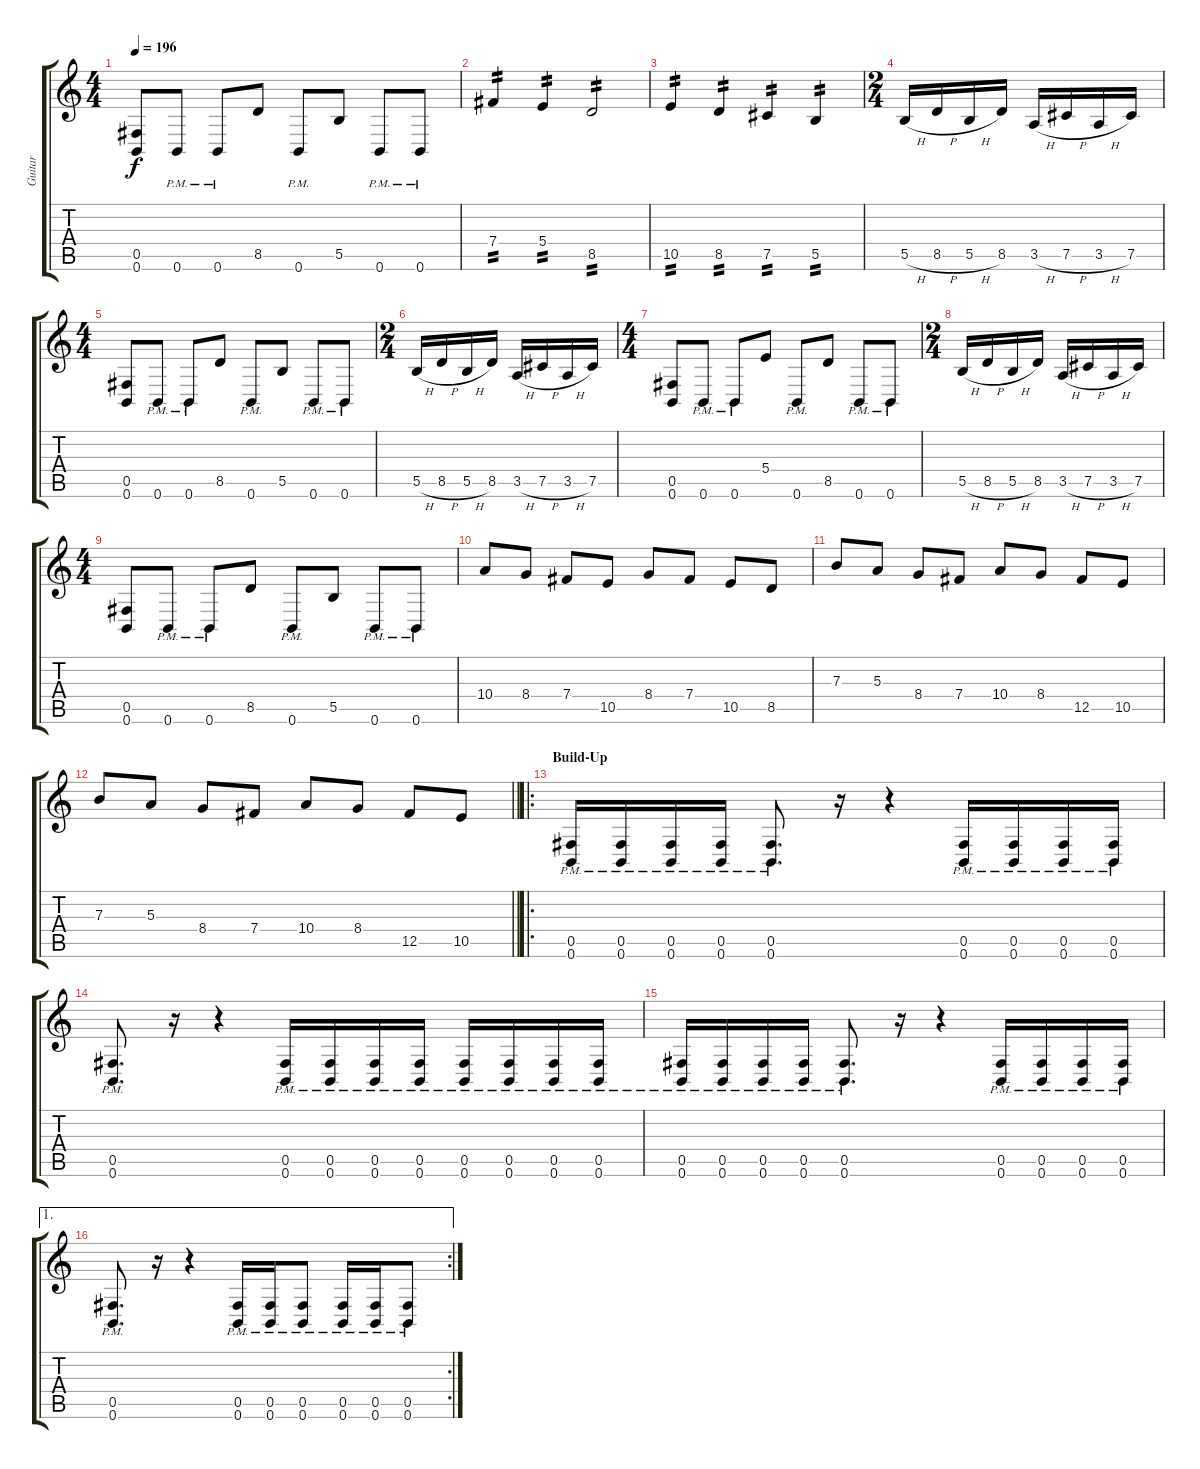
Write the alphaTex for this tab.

\track ("Guitar" "Guitar") {instrument distortionguitar}
\staff {score tabs}
\tuning (Db4 Ab3 E3 B2 Gb2 B1) {hide}
\ts (4 4)
\tempo 196
\clef g2
\ks c
(0.5 0.6).8{dy f} 0.6{pm}.8 0.6{pm}.8 8.5.8 0.6{pm}.8 5.5.8 0.6{pm}.8 0.6{pm}.8 |
7.4.4{tp 2} 5.4.4{tp 2} 8.5.2{tp 2} |
10.5.4{tp 2} 8.5.4{tp 2} 7.5.4{tp 2} 5.5.4{tp 2} |
\ts (2 4)
5.5{h}.16 8.5{h}.16 5.5{h}.16 8.5.16 3.5{h}.16 7.5{h}.16 3.5{h}.16 7.5.16 |
\ts (4 4)
(0.5 0.6).8 0.6{pm}.8 0.6{pm}.8 8.5.8 0.6{pm}.8 5.5.8 0.6{pm}.8 0.6{pm}.8 |
\ts (2 4)
5.5{h}.16 8.5{h}.16 5.5{h}.16 8.5.16 3.5{h}.16 7.5{h}.16 3.5{h}.16 7.5.16 |
\ts (4 4)
(0.5 0.6).8 0.6{pm}.8 0.6{pm}.8 5.4.8 0.6{pm}.8 8.5.8 0.6{pm}.8 0.6{pm}.8 |
\ts (2 4)
5.5{h}.16 8.5{h}.16 5.5{h}.16 8.5.16 3.5{h}.16 7.5{h}.16 3.5{h}.16 7.5.16 |
\ts (4 4)
(0.5 0.6).8 0.6{pm}.8 0.6{pm}.8 8.5.8 0.6{pm}.8 5.5.8 0.6{pm}.8 0.6{pm}.8 |
10.4.8 8.4.8 7.4.8 10.5.8 8.4.8 7.4.8 10.5.8 8.5.8 |
7.3.8 5.3.8 8.4.8 7.4.8 10.4.8 8.4.8 12.5.8 10.5.8 |
\barLineRight lightlight
7.3.8 5.3.8 8.4.8 7.4.8 10.4.8 8.4.8 12.5.8 10.5.8 |
\ro
\section ("" "Build-Up")
(0.5{pm} 0.6{pm}).16 (0.5{pm} 0.6{pm}).16 (0.5{pm} 0.6{pm}).16 (0.5{pm} 0.6{pm}).16 (0.5{pm} 0.6{pm}).8{d} r.16 r.4 (0.5{pm} 0.6{pm}).16 (0.5{pm} 0.6{pm}).16 (0.5{pm} 0.6{pm}).16 (0.5{pm} 0.6{pm}).16 |
(0.5{pm} 0.6{pm}).8{d} r.16 r.4 (0.5{pm} 0.6{pm}).16 (0.5{pm} 0.6{pm}).16 (0.5{pm} 0.6{pm}).16 (0.5{pm} 0.6{pm}).16 (0.5{pm} 0.6{pm}).16 (0.5{pm} 0.6{pm}).16 (0.5{pm} 0.6{pm}).16 (0.5{pm} 0.6{pm}).16 |
(0.5{pm} 0.6{pm}).16 (0.5{pm} 0.6{pm}).16 (0.5{pm} 0.6{pm}).16 (0.5{pm} 0.6{pm}).16 (0.5{pm} 0.6{pm}).8{d} r.16 r.4 (0.5{pm} 0.6{pm}).16 (0.5{pm} 0.6{pm}).16 (0.5{pm} 0.6{pm}).16 (0.5{pm} 0.6{pm}).16 |
\ae 1
\rc 2
(0.5{pm} 0.6{pm}).8{d} r.16 r.4 (0.5{pm} 0.6{pm}).16 (0.5{pm} 0.6{pm}).16 (0.5{pm} 0.6{pm}).8 (0.5{pm} 0.6{pm}).16 (0.5{pm} 0.6{pm}).16 (0.5{pm} 0.6{pm}).8
